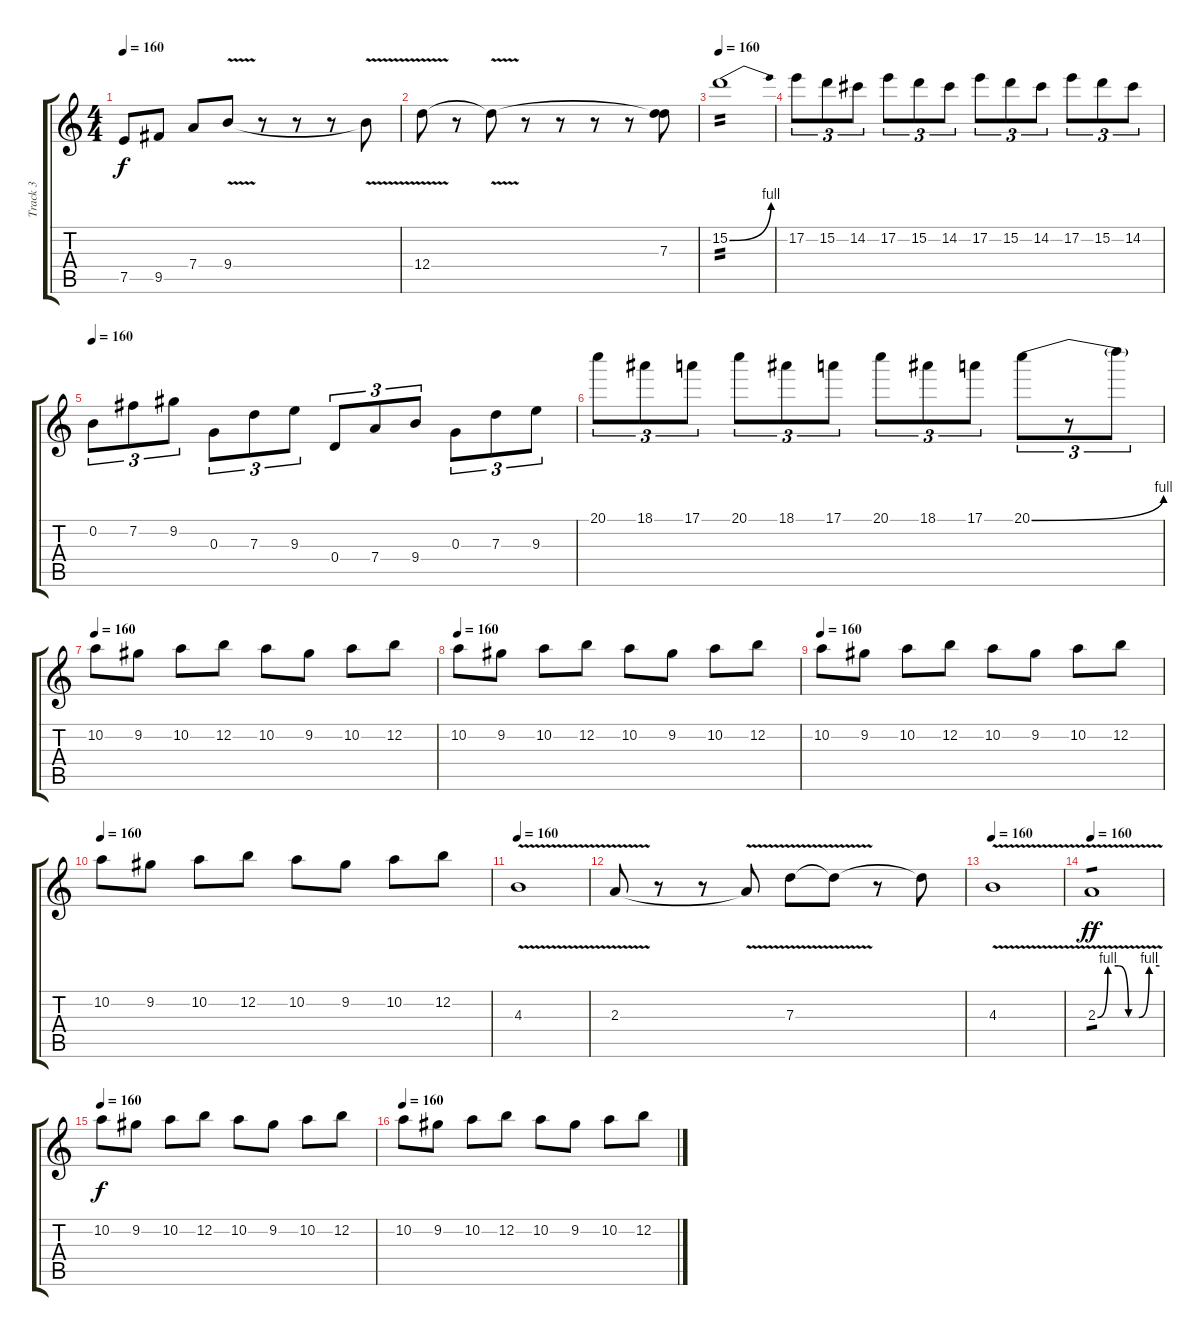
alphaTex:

\track ("Track 3" "Track 3") {instrument overdrivenguitar}
\staff {score tabs}
\tuning (E4 B3 G3 D3 A2 E2) {hide}
\ts (4 4)
\tempo 160
\clef g2
\ks c
7.5.8{dy f} 9.5.8 7.4.8 9.4{v}.8 r.8 r.8 r.8 9.4{t}.8 |
12.4{v}.8 r.8 12.4{t}.8 r.8 r.8 r.8 r.8 (7.3{t} 12.4{t}).8 |
\tempo 160
15.2{be (bend 0 0 60 4)}.1{tp 2} |
17.2.8{tu (3 2)} 15.2.8{tu (3 2)} 14.2.8{tu (3 2)} 17.2.8{tu (3 2)} 15.2.8{tu (3 2)} 14.2.8{tu (3 2)} 17.2.8{tu (3 2)} 15.2.8{tu (3 2)} 14.2.8{tu (3 2)} 17.2.8{tu (3 2)} 15.2.8{tu (3 2)} 14.2.8{tu (3 2)} |
\tempo 160
0.2.8{tu (3 2)} 7.2.8{tu (3 2)} 9.2.8{tu (3 2)} 0.3.8{tu (3 2)} 7.3.8{tu (3 2)} 9.3.8{tu (3 2)} 0.4.8{tu (3 2)} 7.4.8{tu (3 2)} 9.4.8{tu (3 2)} 0.3.8{tu (3 2)} 7.3.8{tu (3 2)} 9.3.8{tu (3 2)} |
20.1.8{tu (3 2)} 18.1.8{tu (3 2)} 17.1.8{tu (3 2)} 20.1.8{tu (3 2)} 18.1.8{tu (3 2)} 17.1.8{tu (3 2)} 20.1.8{tu (3 2)} 18.1.8{tu (3 2)} 17.1.8{tu (3 2)} 20.1{be (bend 0 0 60 4)}.8{tu (3 2)} r.8{tu (3 2)} 20.1{t}.8{tu (3 2)} |
\tempo 160
10.2.8 9.2.8 10.2.8 12.2.8 10.2.8 9.2.8 10.2.8 12.2.8 |
\tempo 160
10.2.8 9.2.8 10.2.8 12.2.8 10.2.8 9.2.8 10.2.8 12.2.8 |
\tempo 160
10.2.8 9.2.8 10.2.8 12.2.8 10.2.8 9.2.8 10.2.8 12.2.8 |
\tempo 160
10.2.8 9.2.8 10.2.8 12.2.8 10.2.8 9.2.8 10.2.8 12.2.8 |
\tempo 160
4.3{v}.1 |
2.3{v}.8 r.8 r.8 2.3{t}.8 7.3{v}.8 7.3{t}.8 r.8 7.3{t}.8 |
\tempo 160
4.3{v}.1 |
\tempo 160
2.3{be (custom 0 0 10 4 20 4 30 0 40 0 50 4 60 4) v}.1{tp 1 dy ff} |
\tempo 160
10.2.8{dy f} 9.2.8 10.2.8 12.2.8 10.2.8 9.2.8 10.2.8 12.2.8 |
\tempo 160
10.2.8 9.2.8 10.2.8 12.2.8 10.2.8 9.2.8 10.2.8 12.2.8
